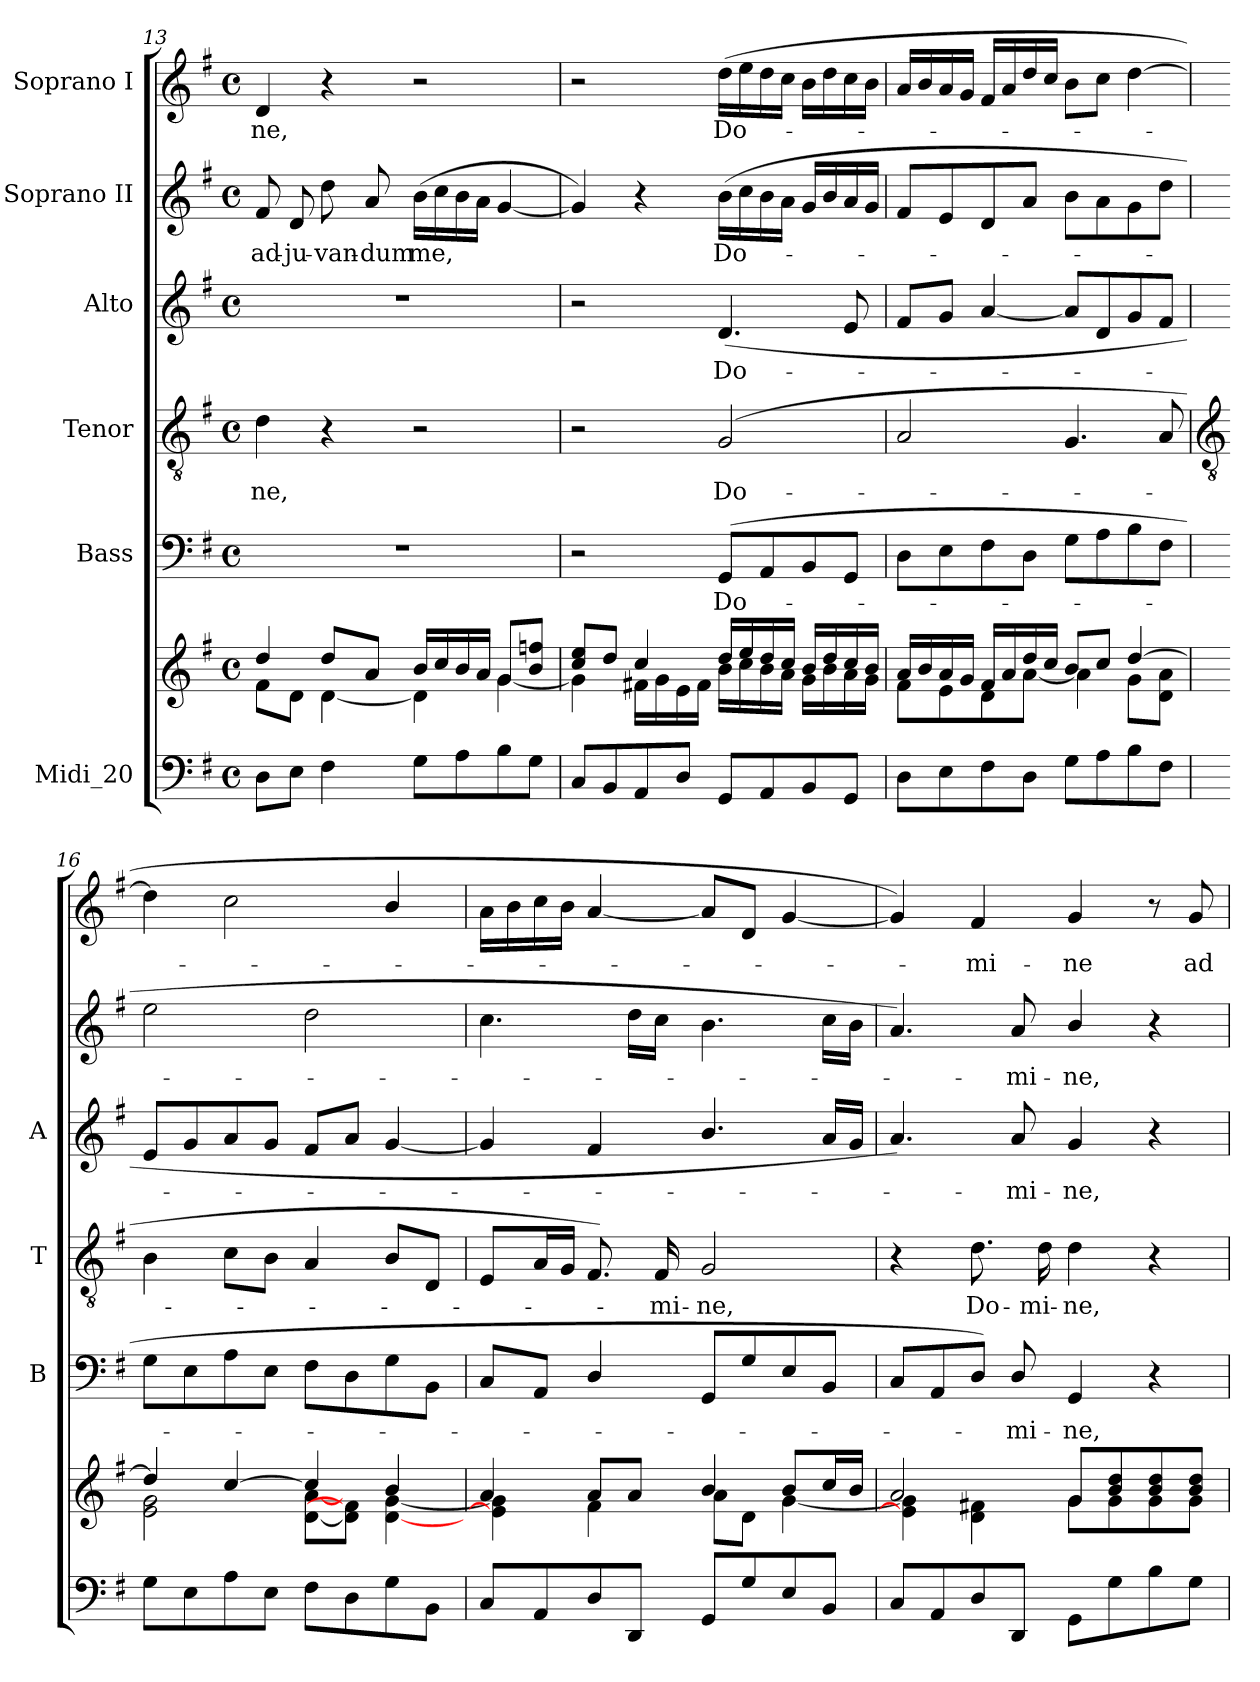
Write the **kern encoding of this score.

**kern	**kern	**kern	**text	**kern	**text	**kern	**text	**kern	**text	**kern	**text
*part6	*part6	*part5	*part5	*part4	*part4	*part3	*part3	*part2	*part2	*part1	*part1
*staff7	*staff6	*staff5	*staff5	*staff4	*staff4	*staff3	*staff3	*staff2	*staff2	*staff1	*staff1
*I"Midi_20	*	*I"Bass	*	*I"Tenor	*	*I"Alto	*	*I"Soprano II	*	*I"Soprano I	*
*	*	*I'B	*	*I'T	*	*I'A	*	*	*	*	*
*clefF4	*clefG2	*clefF4	*	*clefGv2	*	*clefG2	*	*clefG2	*	*clefG2	*
*k[f#]	*k[f#]	*k[f#]	*	*k[f#]	*	*k[f#]	*	*k[f#]	*	*k[f#]	*
*G:	*G:	*G:	*	*G:	*	*G:	*	*G:	*	*G:	*
*M4/4	*M4/4	*M4/4	*	*M4/4	*	*M4/4	*	*M4/4	*	*M4/4	*
*met(c)	*met(c)	*met(c)	*	*met(c)	*	*met(c)	*	*met(c)	*	*met(c)	*
=13	=13	=13	=13	=13	=13	=13	=13	=13	=13	=13	=13
*	*^	*	*	*	*	*	*	*	*	*	*
!	!	!	!	!	!	!LO:LY:b	!	!	!	!LO:LY:b	!	!LO:LY:b
8DL	4dd/	8f#\L	1r	.	4d	-ne,	1r	.	8f#	ad-	4d	-ne,
!	!	!	!	!	!	!	!	!	!	!LO:LY:b	!	!
8EJ	.	8d\J	.	.	.	.	.	.	8d	-ju-	.	.
!	!	!	!	!	!	!	!	!	!	!LO:LY:b	!	!
4F#	8dd/L	[4d\	.	.	4r	.	.	.	8dd	-van-	4r	.
!	!	!	!	!	!	!	!	!	!	!LO:LY:b	!	!
.	8a/J	.	.	.	.	.	.	.	8a	-dum	.	.
!	!	!	!	!	!	!	!	!	!	!LO:LY:b	!	!
8GL	16b/LL	4d\]	.	.	2r	.	.	.	(>16bLL	me,	2r	.
.	16cc/	.	.	.	.	.	.	.	16cc	.	.	.
8A	16b/	.	.	.	.	.	.	.	16b	.	.	.
.	16a/JJ	.	.	.	.	.	.	.	16aJJ	.	.	.
8B	8g/L	[4g\	.	.	.	.	.	.	[4g	.	.	.
8GJ	8b/ 8ffn/J	.	.	.	.	.	.	.	.	.	.	.
=14	=14	=14	=14	=14	=14	=14	=14	=14	=14	=14	=14	=14
8CL	8cc/ 8ee/L	4g\]	2r	.	2r	.	2r	.	4g])	.	2r	.
8BB	8dd/J	.	.	.	.	.	.	.	.	.	.	.
8AA	4cc/	16f#X\LL	.	.	.	.	.	.	4r	.	.	.
.	.	16g\	.	.	.	.	.	.	.	.	.	.
8DJ	.	16e\	.	.	.	.	.	.	.	.	.	.
.	.	16f#\JJ	.	.	.	.	.	.	.	.	.	.
!	!	!	!	!LO:LY:b	!	!LO:LY:b	!	!LO:LY:b	!	!LO:LY:b	!	!LO:LY:b
8GGL	16dd/LL	16b\LL	(>8GGL	Do-	(<2G	Do-	(<4.d	Do-	(>16bLL	Do-	(>16ddLL	Do-
.	16ee/	16cc\	.	.	.	.	.	.	16cc	.	16ee	.
8AA	16dd/	16b\	8AA	.	.	.	.	.	16b	.	16dd	.
.	16cc/JJ	16a\JJ	.	.	.	.	.	.	16aJJ	.	16ccJJ	.
8BB	16b/LL	16g\LL	8BB	.	.	.	.	.	16gLL	.	16bLL	.
.	16dd/	16b\	.	.	.	.	.	.	16b	.	16dd	.
8GGJ	16cc/	16a\	8GGJ	.	.	.	8e	.	16a	.	16cc	.
.	16b/JJ	16g\JJ	.	.	.	.	.	.	16gJJ	.	16bJJ	.
=15	=15	=15	=15	=15	=15	=15	=15	=15	=15	=15	=15	=15
8DL	16a/LL	8f#\L	8DL	.	2A	.	8f#L	.	8f#L	.	16aLL	.
.	16b/	.	.	.	.	.	.	.	.	.	16b	.
8E	16a/	8e\	8E	.	.	.	8gJ	.	8e	.	16a	.
.	16g/JJ	.	.	.	.	.	.	.	.	.	16gJJ	.
8F#	16f#/LL	8d\	8F#	.	.	.	[4a	.	8d	.	16f#LL	.
.	16a/	.	.	.	.	.	.	.	.	.	16a	.
8DJ	16dd/	[8a\J	8DJ	.	.	.	.	.	8aJ	.	16dd	.
.	16cc/JJ	.	.	.	.	.	.	.	.	.	16ccJJ	.
8GL	8b/L	4a\]	8GL	.	4.G	.	8aL]	.	8bL	.	8bL	.
8A	8cc/J	.	8A	.	.	.	8d	.	8a	.	8ccJ	.
8B	[4dd/	8g\L	8B	.	.	.	8g	.	8g	.	[4dd	.
8F#J	.	8d\ 8a\J	8F#J	.	8A	.	8f#J	.	8ddJ	.	.	.
!!LO:LB:g=z
=16	=16	=16	=16	=16	=16	=16	=16	=16	=16	=16	=16	=16
*	*	*	*	*	*clefGv2	*	*	*	*	*	*	*
8GL	4dd/]	2e\ 2g\	8GL	.	4B	.	8eL	.	2ee	.	4dd]	.
8E	.	.	8E	.	.	.	8g	.	.	.	.	.
8A	[4cc/	.	8A	.	8cL	.	8a	.	.	.	2cc	.
8EJ	.	.	8EJ	.	8BJ	.	8gJ	.	.	.	.	.
8F#L	4cc/]	[8d\ [8a\L	8F#L	.	4A	.	8f#L	.	2dd	.	.	.
8D	.	8d\] 8f#\]J	8D	.	.	.	8aJ	.	.	.	.	.
8G	4b/	[4d\ [4g\	8G	.	8BL	.	[4g	.	.	.	4b/	.
8BBJ	.	.	8BBJ	.	8DJ	.	.	.	.	.	.	.
=17	=17	=17	=17	=17	=17	=17	=17	=17	=17	=17	=17	=17
8CL	4a/	4e\] 4g\]	8CL	.	8EL	.	4g]	.	4.cc	.	16aLL	.
.	.	.	.	.	.	.	.	.	.	.	16b	.
8AA	.	.	8AAJ	.	16AL	.	.	.	.	.	16cc	.
.	.	.	.	.	16GJJ	.	.	.	.	.	16bJJ	.
8D	8a/L	4f#\	4D/	.	8.F#)	.	4f#	.	.	.	[4a	.
8DDJ	8a/J	.	.	.	.	.	.	.	16ddLL	.	.	.
!	!	!	!	!	!	!LO:LY:b	!	!	!	!	!	!
.	.	.	.	.	16F#	mi-	.	.	16ccJJ	.	.	.
!	!	!	!	!	!	!LO:LY:b	!	!	!	!	!	!
8GGL	4b/	8a\L	8GGL	.	2G	-ne,	4.b/	.	4.b	.	8aL]	.
8G	.	8d\J	8G	.	.	.	.	.	.	.	8dJ	.
8E	8b/L	[4g\	8E	.	.	.	.	.	.	.	[4g	.
8BBJ	16cc/L	.	8BBJ	.	.	.	16aLL	.	16ccLL	.	.	.
.	16b/JJ	.	.	.	.	.	16gJJ	.	16bJJ	.	.	.
=18	=18	=18	=18	=18	=18	=18	=18	=18	=18	=18	=18	=18
8CL	2a/	4e\] 4g\]	8CL	.	4r	.	4.a)	.	4.a)	.	4g])	.
8AA	.	.	8AA	.	.	.	.	.	.	.	.	.
!	!	!	!	!	!	!LO:LY:b	!	!	!	!	!	!LO:LY:b
8D	.	4d\ 4f#X\	8DJ)	.	8.d	Do-	.	.	.	.	4f#	-mi-
!	!	!	!	!LO:LY:b	!	!	!	!LO:LY:b	!	!LO:LY:b	!	!
8DDJ	.	.	8D/	mi-	.	.	8a	mi-	8a	mi-	.	.
!	!	!	!	!	!	!LO:LY:b	!	!	!	!	!	!
.	.	.	.	.	16d	-mi-	.	.	.	.	.	.
!	!	!	!	!LO:LY:b	!	!LO:LY:b	!	!LO:LY:b	!	!LO:LY:b	!	!LO:LY:b
8GGL	8g/L	8g\L	4GG	-ne,	4d	-ne,	4g	-ne,	4b/	-ne,	4g	-ne
8G	8b/ 8dd/	8g\	.	.	.	.	.	.	.	.	.	.
8B	8b/ 8dd/	8g\	4r	.	4r	.	4r	.	4r	.	8r	.
!	!	!	!	!	!	!	!	!	!	!	!	!LO:LY:b
8GJ	8b/ 8dd/J	8g\J	.	.	.	.	.	.	.	.	8g	ad
*	*v	*v	*	*	*	*	*	*	*	*	*	*
=	=	=	=	=	=	=	=	=	=	=	=
*-	*-	*-	*-	*-	*-	*-	*-	*-	*-	*-	*-
